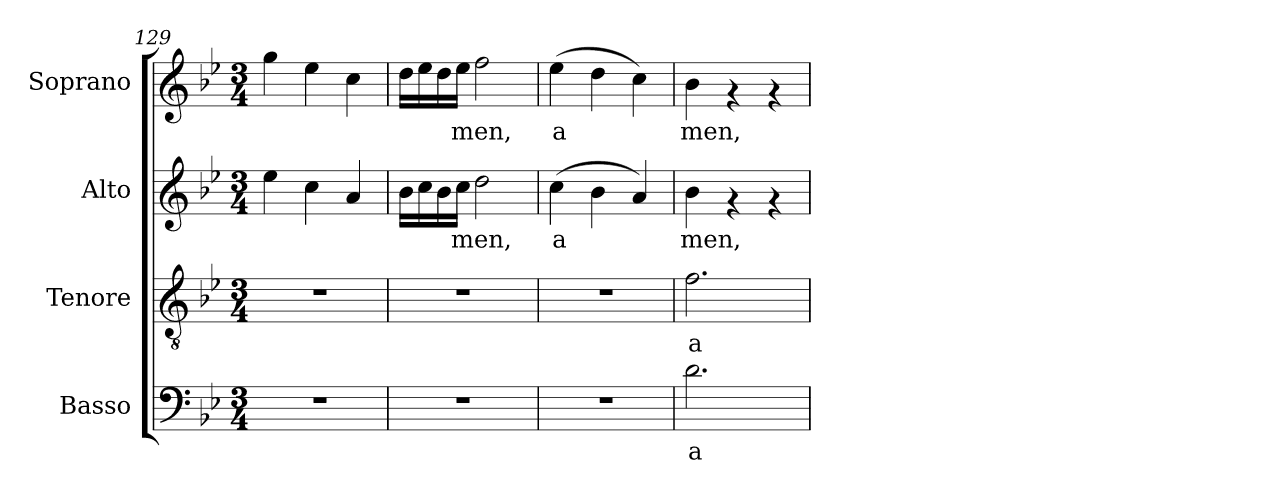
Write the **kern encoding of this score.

**kern	**text	**kern	**text	**kern	**text	**kern	**text
*part4	*part4	*part3	*part3	*part2	*part2	*part1	*part1
*staff4	*staff4	*staff3	*staff3	*staff2	*staff2	*staff1	*staff1
*I"Basso	*	*I"Tenore	*	*I"Alto	*	*I"Soprano	*
*I'B	*	*I'T	*	*I'A	*	*I'S	*
*clefF4	*	*clefGv2	*	*clefG2	*	*clefG2	*
*k[b-e-]	*	*k[b-e-]	*	*k[b-e-]	*	*k[b-e-]	*
*B-:	*	*B-:	*	*B-:	*	*B-:	*
*M3/4	*	*M3/4	*	*M3/4	*	*M3/4	*
=129	=129	=129	=129	=129	=129	=129	=129
!	!	!	!	!	!LO:LY:b:cj	!	!LO:LY:b:cj
2.r	.	2.r	.	4ee-\	--	4gg\	--
!	!	!	!	!	!LO:LY:b:cj	!	!LO:LY:b:cj
.	.	.	.	4cc\	--	4ee-\	--
!	!	!	!	!	!LO:LY:b:cj	!	!LO:LY:b:cj
.	.	.	.	4a/	--	4cc\	--
=130	=130	=130	=130	=130	=130	=130	=130
!	!	!	!	!	!LO:LY:b:cj	!	!LO:LY:b:cj
2.r	.	2.r	.	16b-\L	--	16dd\L	--
!	!	!	!	!	!LO:LY:b:cj	!	!LO:LY:b:cj
.	.	.	.	16cc\	--	16ee-\	--
!	!	!	!	!	!LO:LY:b:cj	!	!LO:LY:b:cj
.	.	.	.	16b-\	--	16dd\	--
!	!	!	!	!	!LO:LY:b:cj	!	!LO:LY:b:cj
.	.	.	.	16cc\J	-men,	16ee-\J	-men,
!	!	!	!	!	!LO:LY:b:cj	!	!LO:LY:b:cj
.	.	.	.	2dd\	.	2ff\	.
=131	=131	=131	=131	=131	=131	=131	=131
!	!	!	!	!	!LO:LY:b:cj	!	!LO:LY:b:cj
2.r	.	2.r	.	(>4cc\	a-	(>4ee-\	a-
!	!	!	!	!	!LO:LY:b:cj	!	!LO:LY:b:cj
.	.	.	.	4b-\	--	4dd\	--
!	!	!	!	!	!LO:LY:b:cj	!	!LO:LY:b:cj
.	.	.	.	4a/)	--	4cc\)	--
!!LO:LB:g=z
=132	=132	=132	=132	=132	=132	=132	=132
!	!LO:LY:b:cj	!	!LO:LY:b:cj	!	!LO:LY:b:cj	!	!LO:LY:b:cj
2.d\	a-	2.f\	a-	4b-\	-men,	4b-\	-men,
.	.	.	.	4rf	.	4rf	.
.	.	.	.	4rf	.	4rf	.
=	=	=	=	=	=	=	=
*-	*-	*-	*-	*-	*-	*-	*-
